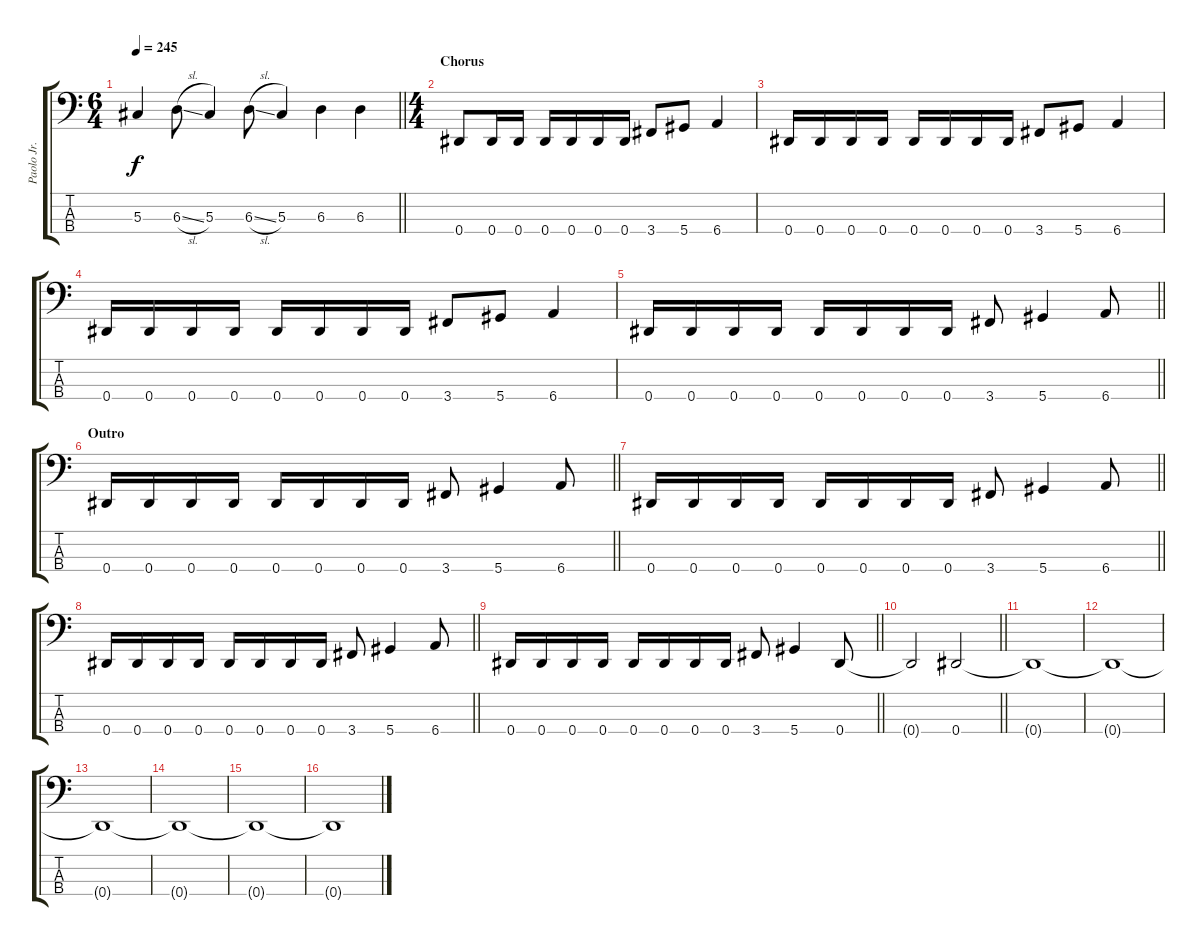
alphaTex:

\track ("Paolo Jr." "Paolo Jr.") {instrument electricbasspick}
\staff {score tabs}
\tuning (Gb2 Db2 Ab1 Eb1) {hide}
\ts (6 4)
\tempo 245
\clef f4
\barLineRight lightlight
\ks c
5.3.4{dy f} 6.3{sl}.8 5.3.4 6.3{sl}.8 5.3.4 6.3.4 6.3.4 |
\ts (4 4)
\section ("" "Chorus")
0.4.8 0.4.16 0.4.16 0.4.16 0.4.16 0.4.16 0.4.16 3.4.8 5.4.8 6.4.4 |
0.4.16 0.4.16 0.4.16 0.4.16 0.4.16 0.4.16 0.4.16 0.4.16 3.4.8 5.4.8 6.4.4 |
0.4.16 0.4.16 0.4.16 0.4.16 0.4.16 0.4.16 0.4.16 0.4.16 3.4.8 5.4.8 6.4.4 |
\barLineRight lightlight
0.4.16 0.4.16 0.4.16 0.4.16 0.4.16 0.4.16 0.4.16 0.4.16 3.4.8 5.4.4 6.4.8 |
\section ("" "Outro")
\barLineRight lightlight
0.4.16 0.4.16 0.4.16 0.4.16 0.4.16 0.4.16 0.4.16 0.4.16 3.4.8 5.4.4 6.4.8 |
\barLineRight lightlight
0.4.16 0.4.16 0.4.16 0.4.16 0.4.16 0.4.16 0.4.16 0.4.16 3.4.8 5.4.4 6.4.8 |
\barLineRight lightlight
0.4.16 0.4.16 0.4.16 0.4.16 0.4.16 0.4.16 0.4.16 0.4.16 3.4.8 5.4.4 6.4.8 |
\barLineRight lightlight
0.4.16 0.4.16 0.4.16 0.4.16 0.4.16 0.4.16 0.4.16 0.4.16 3.4.8 5.4.4 0.4.8 |
\barLineRight lightlight
0.4{t}.2 0.4.2 |
0.4{t}.1 |
0.4{t}.1 |
0.4{t}.1 |
0.4{t}.1 |
0.4{t}.1 |
0.4{t}.1
